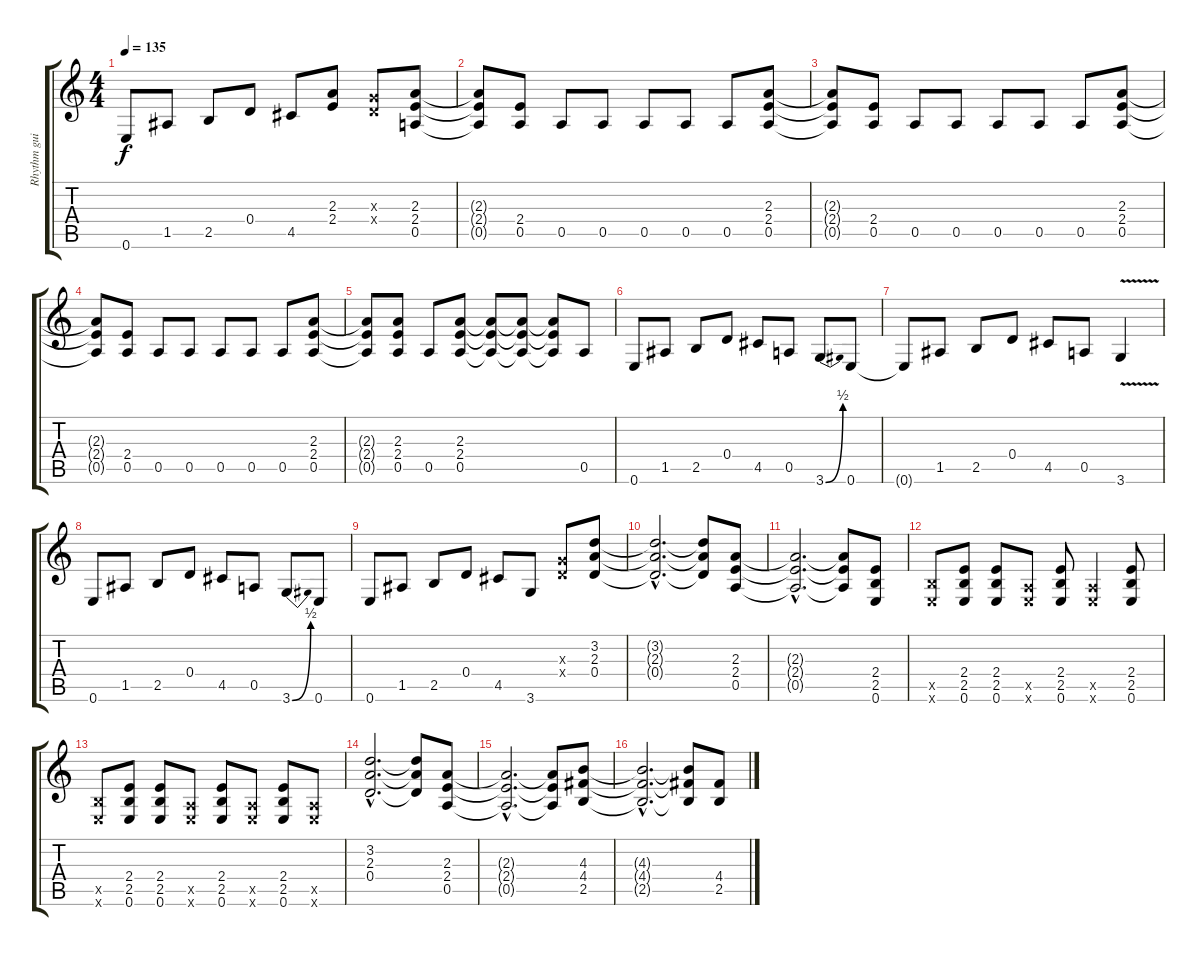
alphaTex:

\track ("Rhythm guitar 1" "Rhythm gui") {instrument distortionguitar}
\staff {score tabs}
\tuning (E4 B3 G3 D3 A2 E2) {hide}
\ts (4 4)
\tempo 135
\clef g2
\ks c
0.6.8{dy f} 1.5.8 2.5.8 0.4.8 4.5.8 (2.3 2.4).8 (0.3{x} 0.4{x}).8 (2.3 2.4 0.5).8 |
(2.3{t} 2.4{t} 0.5{t}).8 (2.4 0.5).8 0.5.8 0.5.8 0.5.8 0.5.8 0.5.8 (2.3 2.4 0.5).8 |
(2.3{t} 2.4{t} 0.5{t}).8 (2.4 0.5).8 0.5.8 0.5.8 0.5.8 0.5.8 0.5.8 (2.3 2.4 0.5).8 |
(2.3{t} 2.4{t} 0.5{t}).8 (2.4 0.5).8 0.5.8 0.5.8 0.5.8 0.5.8 0.5.8 (2.3 2.4 0.5).8 |
(2.3{t} 2.4{t} 0.5{t}).8 (2.3 2.4 0.5).8 0.5.8 (2.3 2.4 0.5).8 (2.3{t} 2.4{t} 0.5{t}).8 (2.3{t} 2.4{t} 0.5{t}).8 (2.3{t} 2.4{t} 0.5{t}).8 0.5.8 |
0.6.8 1.5.8 2.5.8 0.4.8 4.5.8 0.5.8 3.6{be (bend 0 0 60 2)}.8 0.6.8 |
0.6{t}.8 1.5.8 2.5.8 0.4.8 4.5.8 0.5.8 3.6{v}.4 |
0.6.8 1.5.8 2.5.8 0.4.8 4.5.8 0.5.8 3.6{be (bend 0 0 60 2)}.8 0.6.8 |
0.6.8 1.5.8 2.5.8 0.4.8 4.5.8 3.6.8 (0.3{x} 0.4{x}).8 (3.2 2.3 0.4).8 |
(3.2{hac t} 2.3{hac t} 0.4{hac t}).2{d} (3.2{t} 2.3{t} 0.4{t}).8 (2.3 2.4 0.5).8 |
(2.3{hac t} 2.4{hac t} 0.5{hac t}).2{d} (2.3{t} 2.4{t} 0.5{t}).8 (2.4 2.5 0.6).8 |
(2.5{x} 0.6{x}).8 (2.4 2.5 0.6).8 (2.4 2.5 0.6).8 (0.5{x} 0.6{x}).8 (2.4 2.5 0.6).8 (0.5{x} 0.6{x}).4 (2.4 2.5 0.6).8 |
(2.5{x} 0.6{x}).8 (2.4 2.5 0.6).8 (2.4 2.5 0.6).8 (0.5{x} 0.6{x}).8 (2.4 2.5 0.6).8 (0.5{x} 0.6{x}).8 (2.4 2.5 0.6).8 (0.5{x} 0.6{x}).8 |
(3.2{hac} 2.3{hac} 0.4{hac}).2{d} (3.2{t} 2.3{t} 0.4{t}).8 (2.3 2.4 0.5).8 |
(2.3{hac t} 2.4{hac t} 0.5{hac t}).2{d} (2.3{t} 2.4{t} 0.5{t}).8 (4.3 4.4 2.5).8 |
(4.3{hac t} 4.4{hac t} 2.5{hac t}).2{d} (4.3{t} 4.4{t} 2.5{t}).8 (4.4 2.5).8
